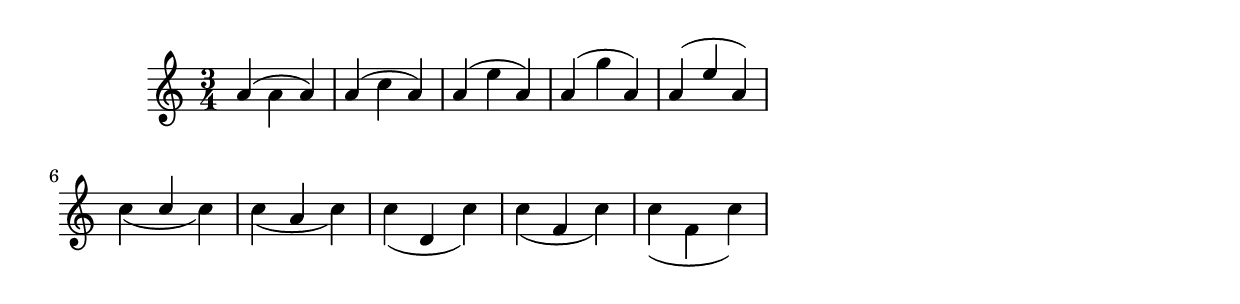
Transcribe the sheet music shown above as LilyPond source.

\version "1.7.18"
\header{
texidoc="
Slurs should look nice and symmetric.  The curvature may increase
only to avoid noteheads, and as little as possible.  Slurs never
run through noteheads or stems.
"
}

\score{
	\notes\relative c''{
		\time 3/4
		\slurUp
		\stemBoth a ( \stemDown a \stemBoth  a-) a( c  a-) a( e'  a,-) a( g'  a,-)
		\stemUp a( e'  a,-)
		\break
		\slurDown
		\stemBoth c ( \stemUp c \stemBoth  c-) c ( a  c-) c( d,  c'-) c( f,  c'-)
		\stemDown c( f,  c'-)
	}
	\paper{
		linewidth = 120.\mm
	}
}

